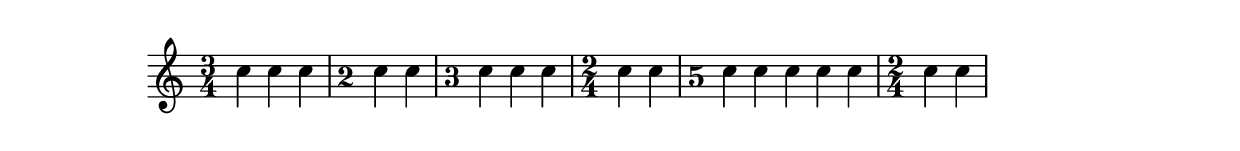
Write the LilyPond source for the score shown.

%% DO NOT EDIT this file manually; it is automatically
%% generated from LSR http://lsr.dsi.unimi.it
%% Make any changes in LSR itself, or in Documentation/snippets/new/ ,
%% and then run scripts/auxiliar/makelsr.py
%%
%% This file is in the public domain.
\version "2.14.0"

\header {
  lsrtags = "rhythms, tweaks-and-overrides"

%% Translation of GIT committish: 59caa3adce63114ca7972d18f95d4aadc528ec3d
  texidoces = "

A veces, la indicación de compás no debe imprimir la fracción completa
(p.ej.  7/4), sino sólo el numerador (7 en este caso).  Esto se puede
hacer fácilmente utilizando @code{\\override Staff.TimeSignature
#'style = #'single-digit} para cambiar el estilo
permanentemente. Usando @code{\\revert Staff.TimeSignature #'style},
se puede revertir el cambio.  Para aplicar el estilo de un dígito
único a una sola indicación de compás, utilice la instrucción
@code{\\override} y anteponga la instrucción @code{\\once}.

"
  doctitlees = "Indicación de compás imprimiendo sólo el numerador (en lugar de la fracción)"

%% Translation of GIT committish: 190a067275167c6dc9dd0afef683d14d392b7033

  texidocfr = "
La métrique est parfois indiquée non pas par une fraction (p.ex. 7/4)
mais simplement par son numérateur (7 dans ce cas).  L'instruction
@code{\\override Staff.TimeSignature #'style = #'single-digit} permet de
déroger au style par défaut de manière permanente -- un @code{\\revert
Staff.TimeSignature #'style} d'annuler ces modifications.  Lorsque cette
métrique sous le forme d'une seul chiffre ne se présente qu'une seule
fois, il suffit de faire précéder l'instruction @code{\\override} d'un
simple @code{\\once}.

"
  doctitlefr = "Affichage seulement du numérateur d'une métrique (au
lieu d'une fraction)"


  texidoc = "
Sometimes, a time signature should not print the whole fraction (e.g.
7/4), but only the numerator (7 in this case). This can be easily done
by using @code{\\override Staff.TimeSignature #'style = #'single-digit}
to change the style permanently. By using @code{\\revert
Staff.TimeSignature #'style}, this setting can be reversed. To apply
the single-digit style to only one time signature, use the
@code{\\override} command and prefix it with a @code{\\once}.

"
  doctitle = "Time signature printing only the numerator as a number (instead of the fraction)"
} % begin verbatim

\relative c'' {
  \time 3/4
  c4 c c
  % Change the style permanently
  \override Staff.TimeSignature #'style = #'single-digit
  \time 2/4
  c4 c
  \time 3/4
  c4 c c
  % Revert to default style:
  \revert Staff.TimeSignature #'style
  \time 2/4
  c4 c
  % single-digit style only for the next time signature
  \once \override Staff.TimeSignature #'style = #'single-digit
  \time 5/4
  c4 c c c c
  \time 2/4
  c4 c
}

